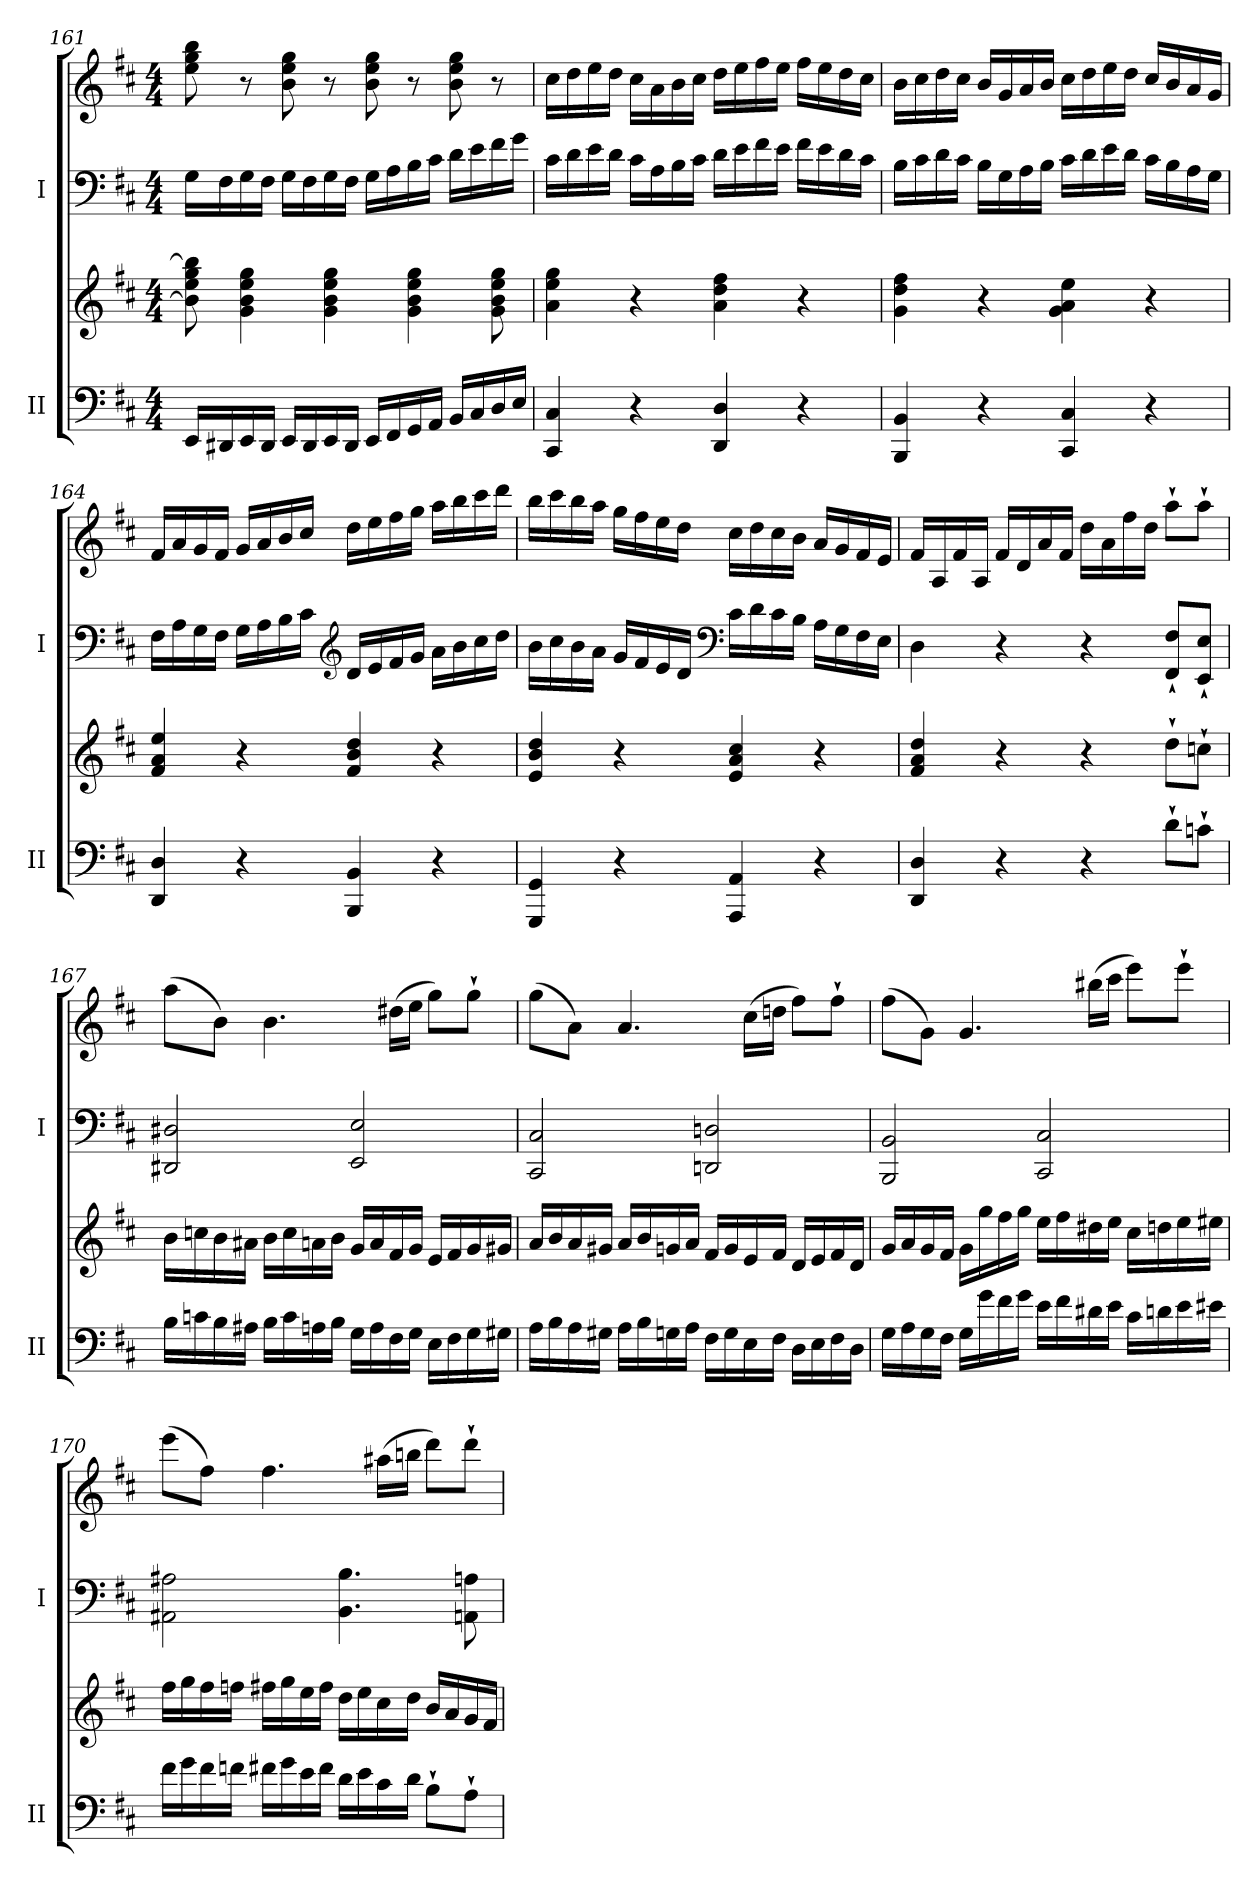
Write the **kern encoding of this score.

**kern	**kern	**kern	**kern
*part2	*part2	*part1	*part1
*staff4	*staff3	*staff2	*staff1
*I"II	*	*I"I	*
*I'II	*	*I'I	*
*clefF4	*clefG2	*clefF4	*clefG2
*k[f#c#]	*k[f#c#]	*k[f#c#]	*k[f#c#]
*M4/4	*M4/4	*M4/4	*M4/4
=161	=161	=161	=161
16EE/LL	8b\] 8ee\ 8gg\ 8bb\]	16G\LL	8ee\ 8gg\ 8bb\
16DD#X/	.	16F#\	.
16EE/	4g\ 4b\ 4ee\ 4gg\	16G\	8r
16DD#/JJ	.	16F#\JJ	.
16EE/LL	.	16G\LL	8b\ 8ee\ 8gg\
16DD#/	.	16F#\	.
16EE/	4g\ 4b\ 4ee\ 4gg\	16G\	8r
16DD#/JJ	.	16F#\JJ	.
16EE/LL	.	16G\LL	8b\ 8ee\ 8gg\
16FF#/	.	16A\	.
16GG/	4g\ 4b\ 4ee\ 4gg\	16B\	8r
16AA/JJ	.	16c#\JJ	.
16BB/LL	.	16d\LL	8b\ 8ee\ 8gg\
16C#/	.	16e\	.
16D/	8g\ 8b\ 8ee\ 8gg\	16f#\	8r
16E/JJ	.	16g\JJ	.
!!LO:LB:g=z
=162	=162	=162	=162
4CC#/ 4C#/	4a\ 4ee\ 4gg\	16c#\LL	16cc#\LL
.	.	16d\	16dd\
.	.	16e\	16ee\
.	.	16d\JJ	16dd\JJ
4r	4r	16c#\LL	16cc#\LL
.	.	16A\	16a\
.	.	16B\	16b\
.	.	16c#\JJ	16cc#\JJ
4DD/ 4D/	4a\ 4dd\ 4ff#\	16d\LL	16dd\LL
.	.	16e\	16ee\
.	.	16f#\	16ff#\
.	.	16e\JJ	16ee\JJ
4r	4r	16f#\LL	16ff#\LL
.	.	16e\	16ee\
.	.	16d\	16dd\
.	.	16c#\JJ	16cc#\JJ
=163	=163	=163	=163
4BBB/ 4BB/	4g\ 4dd\ 4ff#\	16B\LL	16b\LL
.	.	16c#\	16cc#\
.	.	16d\	16dd\
.	.	16c#\JJ	16cc#\JJ
4r	4r	16B\LL	16b/LL
.	.	16G\	16g/
.	.	16A\	16a/
.	.	16B\JJ	16b/JJ
4CC#/ 4C#/	4g\ 4a\ 4ee\	16c#\LL	16cc#\LL
.	.	16d\	16dd\
.	.	16e\	16ee\
.	.	16d\JJ	16dd\JJ
4r	4r	16c#\LL	16cc#/LL
.	.	16B\	16b/
.	.	16A\	16a/
.	.	16G\JJ	16g/JJ
!!LO:LB:g=z
=164	=164	=164	=164
4DD/ 4D/	4f#/ 4a/ 4ee/	16F#\LL	16f#/LL
.	.	16A\	16a/
.	.	16G\	16g/
.	.	16F#\JJ	16f#/JJ
4r	4r	16G\LL	16g/LL
.	.	16A\	16a/
.	.	16B\	16b/
.	.	16c#\JJ	16cc#/JJ
*	*	*clefG2	*
4BBB/ 4BB/	4f#/ 4b/ 4dd/	16d/LL	16dd\LL
.	.	16e/	16ee\
.	.	16f#/	16ff#\
.	.	16g/JJ	16gg\JJ
4r	4r	16a\LL	16aa\LL
.	.	16b\	16bb\
.	.	16cc#\	16ccc#\
.	.	16dd\JJ	16ddd\JJ
=165	=165	=165	=165
4GGG/ 4GG/	4e/ 4b/ 4dd/	16b\LL	16bb\LL
.	.	16cc#\	16ccc#\
.	.	16b\	16bb\
.	.	16a\JJ	16aa\JJ
4r	4r	16g/LL	16gg\LL
.	.	16f#/	16ff#\
.	.	16e/	16ee\
.	.	16d/JJ	16dd\JJ
*	*	*clefF4	*
4AAA/ 4AA/	4e/ 4a/ 4cc#/	16c#\LL	16cc#\LL
.	.	16d\	16dd\
.	.	16c#\	16cc#\
.	.	16B\JJ	16b\JJ
4r	4r	16A\LL	16a/LL
.	.	16G\	16g/
.	.	16F#\	16f#/
.	.	16E\JJ	16e/JJ
!!LO:PB:g=z
=166	=166	=166	=166
4DD/ 4D/	4f#/ 4a/ 4dd/	4D\	16f#/LL
.	.	.	16A/
.	.	.	16f#/
.	.	.	16A/JJ
4r	4r	4r	16f#/LL
.	.	.	16d/
.	.	.	16a/
.	.	.	16f#/JJ
4r	4r	4r	16dd\LL
.	.	.	16a\
.	.	.	16ff#\
.	.	.	16dd\JJ
8d`\L	8dd`\L	8FF#/` 8F#/`L	8aa`\L
8cn`\J	8ccn`\J	8EE/` 8E/`J	8aa`\J
=167	=167	=167	=167
16B\LL	16b\LL	2DD#X/ 2D#X/	(8aa\L
16cn\	16ccn\	.	.
16B\	16b\	.	8b\J)
16A#X\JJ	16a#X\JJ	.	.
16B\LL	16b\LL	.	4.b\
16c\	16cc\	.	.
16An\	16an\	.	.
16B\JJ	16b\JJ	.	.
16G\LL	16g/LL	2EE/ 2E/	.
16A\	16a/	.	.
16F#\	16f#/	.	(16dd#X\LL
16G\JJ	16g/JJ	.	16ee\JJ
16E\LL	16e/LL	.	8gg\L)
16F#\	16f#/	.	.
16G\	16g/	.	8gg`\J
16G#X\JJ	16g#X/JJ	.	.
!!LO:LB:g=z
=168	=168	=168	=168
16A\LL	16a/LL	2CC#/ 2C#/	(8gg\L
16B\	16b/	.	.
16A\	16a/	.	8a\J)
16G#X\JJ	16g#X/JJ	.	.
16A\LL	16a/LL	.	4.a/
16B\	16b/	.	.
16Gn\	16gn/	.	.
16A\JJ	16a/JJ	.	.
16F#\LL	16f#/LL	2DDn/ 2Dn/	.
16G\	16g/	.	.
16E\	16e/	.	(16cc#\LL
16F#\JJ	16f#/JJ	.	16ddn\JJ
16D\LL	16d/LL	.	8ff#\L)
16E\	16e/	.	.
16F#\	16f#/	.	8ff#`\J
16D\JJ	16d/JJ	.	.
=169	=169	=169	=169
16G\LL	16g/LL	2BBB/ 2BB/	(8ff#\L
16A\	16a/	.	.
16G\	16g/	.	8g\J)
16F#\JJ	16f#/JJ	.	.
16G\LL	16g\LL	.	4.g/
16g\	16gg\	.	.
16f#\	16ff#\	.	.
16g\JJ	16gg\JJ	.	.
16e\LL	16ee\LL	2CC#/ 2C#/	.
16f#\	16ff#\	.	.
16d#X\	16dd#X\	.	(16bb#X\LL
16e\JJ	16ee\JJ	.	16ccc#\JJ
16c#\LL	16cc#\LL	.	8eee\L)
16dn\	16ddn\	.	.
16e\	16ee\	.	8eee`\J
16e#X\JJ	16ee#X\JJ	.	.
!!LO:LB:g=z
=170	=170	=170	=170
16f#\LL	16ff#\LL	2AA#X\ 2A#X\	(8eee\L
16g\	16gg\	.	.
16f#\	16ff#\	.	8ff#\J)
16fn\JJ	16ffn\JJ	.	.
16f#X\LL	16ff#X\LL	.	4.ff#\
16g\	16gg\	.	.
16e\	16ee\	.	.
16f#\JJ	16ff#\JJ	.	.
16d\LL	16dd\LL	4.BB\ 4.B\	.
16e\	16ee\	.	.
16c#\	16cc#\	.	(16aa#X\LL
16d\JJ	16dd\JJ	.	16bbn\JJ
8B`\L	16b/LL	.	8ddd\L)
.	16a/	.	.
8A`\J	16g/	8AAn\ 8An\	8ddd`\J
.	16f#/JJ	.	.
=	=	=	=
*-	*-	*-	*-
